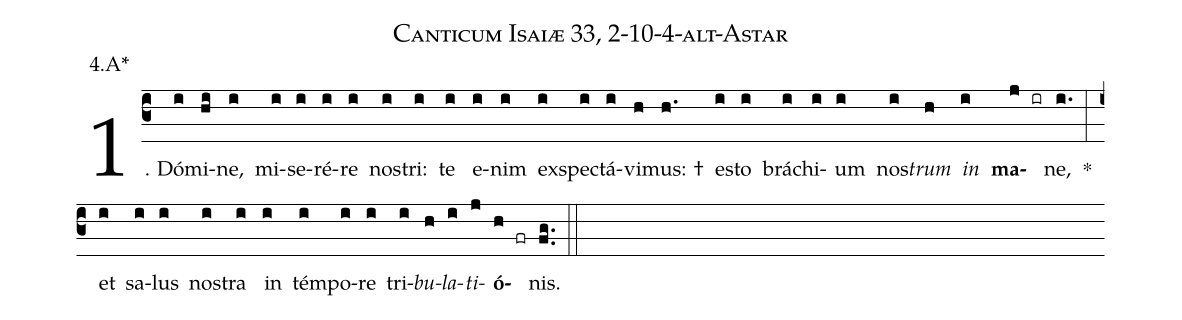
name: Canticum Isaiæ 33, 2-10-4-alt-Astar;
annotation: 4.A*;
%%
(c3)1. Dó(i)mi(hi)ne,(i) mi(i)se(i)ré(i)re(i) nos(i)tri:(i) te(i) e(i)nim(i) ex(i)spec(i)tá(i)vi(h)mus: †(h.) es(i)to(i) brá(i)chi(i)um(i) nos(i)<i>trum</i>(h) <i>in</i>(i) <b>ma</b>(j ir)ne,(i.) *(:) et(i) sa(i)lus(i) nos(i)tra(i) in(i) tém(i)po(i)re(i) tri(i)<i>bu</i>(h)<i>la</i>(i)<i>ti</i>(j)<b>ó</b>(h fr)nis.(fg..) (::)
